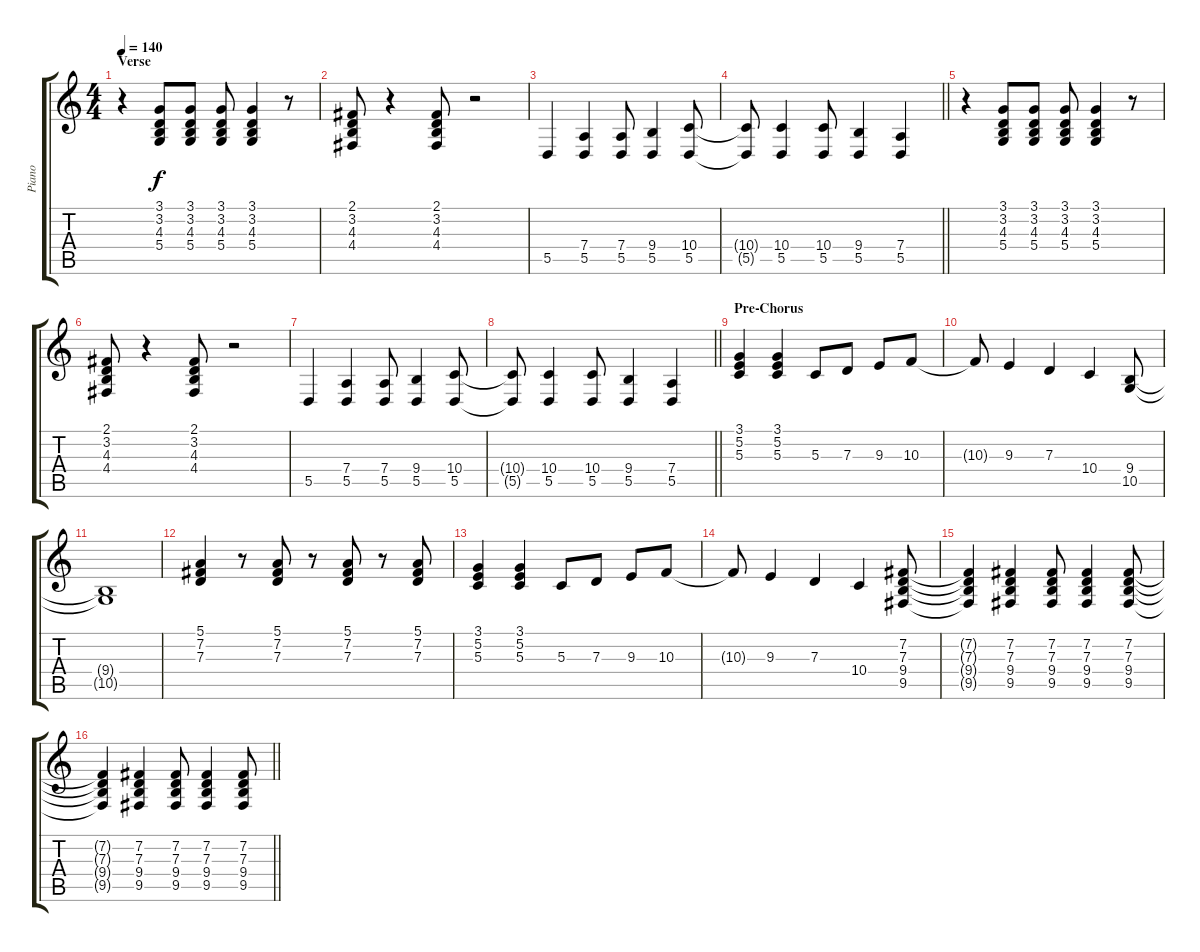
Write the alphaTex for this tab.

\track ("Piano" "Piano") {instrument acousticgrandpiano}
\staff {score tabs}
\tuning (E4 B3 G3 D3 A2 E2) {hide}
\ts (4 4)
\section ("" "Verse")
\tempo 140
\clef g2
\ks c
r.4{dy f} (3.1 3.2 4.3 5.4).8 (3.1 3.2 4.3 5.4).8 (3.1 3.2 4.3 5.4).8 (3.1 3.2 4.3 5.4).4 r.8 |
(2.1 3.2 4.3 4.4).8 r.4 (2.1 3.2 4.3 4.4).8 r.2 |
5.5.4 (7.4 5.5).4 (7.4 5.5).8 (9.4 5.5).4 (10.4 5.5).8 |
\barLineRight lightlight
(10.4{t} 5.5{t}).8 (10.4 5.5).4 (10.4 5.5).8 (9.4 5.5).4 (7.4 5.5).4 |
r.4 (3.1 3.2 4.3 5.4).8 (3.1 3.2 4.3 5.4).8 (3.1 3.2 4.3 5.4).8 (3.1 3.2 4.3 5.4).4 r.8 |
(2.1 3.2 4.3 4.4).8 r.4 (2.1 3.2 4.3 4.4).8 r.2 |
5.5.4 (7.4 5.5).4 (7.4 5.5).8 (9.4 5.5).4 (10.4 5.5).8 |
\barLineRight lightlight
(10.4{t} 5.5{t}).8 (10.4 5.5).4 (10.4 5.5).8 (9.4 5.5).4 (7.4 5.5).4 |
\section ("" "Pre-Chorus")
(3.1 5.2 5.3).4 (3.1 5.2 5.3).4 5.3.8 7.3.8 9.3.8 10.3.8 |
10.3{t}.8 9.3.4 7.3.4 10.4.4 (9.4 10.5).8 |
(9.4{t} 10.5{t}).1 |
(5.1 7.2 7.3).4 r.8 (5.1 7.2 7.3).8 r.8 (5.1 7.2 7.3).8 r.8 (5.1 7.2 7.3).8 |
(3.1 5.2 5.3).4 (3.1 5.2 5.3).4 5.3.8 7.3.8 9.3.8 10.3.8 |
10.3{t}.8 9.3.4 7.3.4 10.4.4 (7.2 7.3 9.4 9.5).8 |
(7.2{t} 7.3{t} 9.4{t} 9.5{t}).4 (7.2 7.3 9.4 9.5).4 (7.2 7.3 9.4 9.5).8 (7.2 7.3 9.4 9.5).4 (7.2 7.3 9.4 9.5).8 |
\barLineRight lightlight
(7.2{t} 7.3{t} 9.4{t} 9.5{t}).4 (7.2 7.3 9.4 9.5).4 (7.2 7.3 9.4 9.5).8 (7.2 7.3 9.4 9.5).4 (7.2 7.3 9.4 9.5).8
